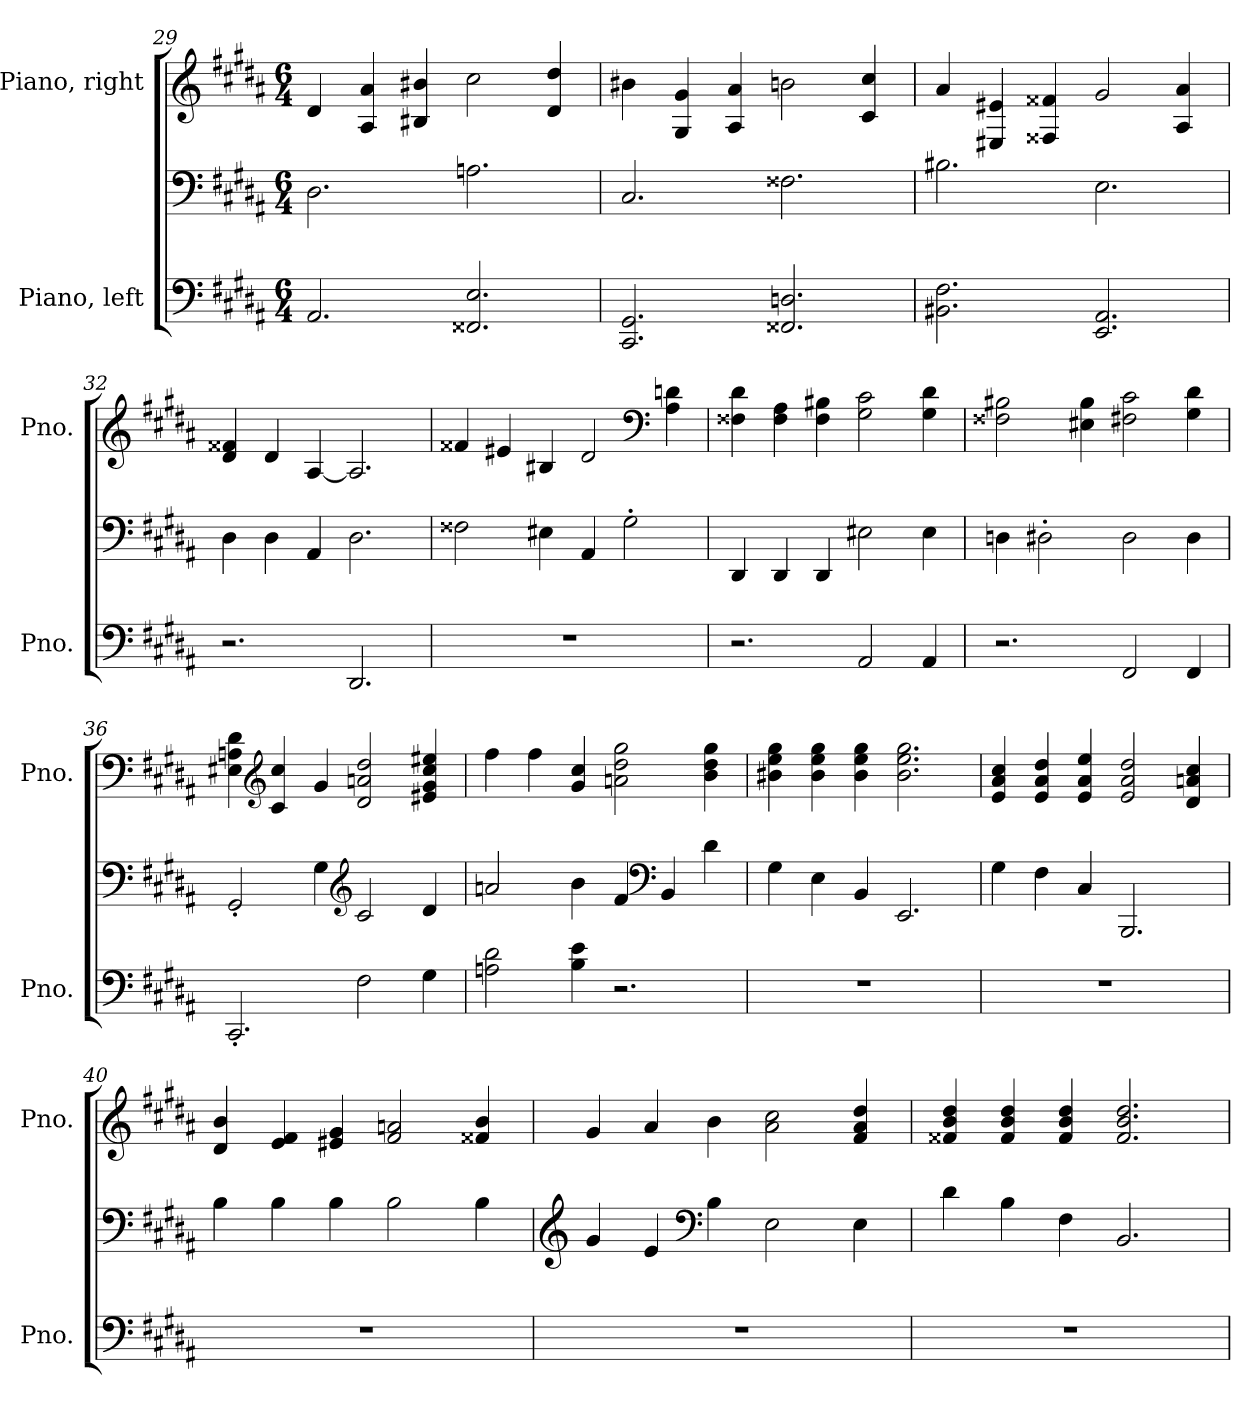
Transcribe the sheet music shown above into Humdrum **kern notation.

**kern	**kern	**kern
*part2	*part2	*part1
*staff3	*staff2	*staff1
*I"Piano, left	*	*I"Piano, right
*I'Pno.	*	*I'Pno.
*clefF4	*clefF4	*clefG2
*k[f#c#g#d#a#]	*k[f#c#g#d#a#]	*k[f#c#g#d#a#]
*M6/4	*M6/4	*M6/4
=29	=29	=29
2.AA#/	2.D#\	4d#/
.	.	4A#/ 4a#/
.	.	4B#X/ 4b#X/
2.FF##X/ 2.E/	2.An\	2cc#\
.	.	4d#/ 4dd#/
=30	=30	=30
2.CC#/ 2.GG#/	2.C#/	4b#X\
.	.	4G#/ 4g#/
.	.	4A#/ 4a#/
2.FF##X/ 2.Dn/	2.F##X\	2bn\
.	.	4c#/ 4cc#/
=31	=31	=31
2.BB#X\ 2.F#\	2.B#X\	4a#/
.	.	4E#X/ 4e#X/
.	.	4F##X/ 4f##X/
2.EE/ 2.AA#/	2.E\	2g#/
.	.	4A#/ 4a#/
=32	=32	=32
2.r	4D#\	4d#/ 4f##X/
.	4D#\	4d#/
.	4AA#/	[4A#/
2.DD#/	2.D#\	2.A#/]
!!LO:LB:g=z
=33	=33	=33
1.r	2F##X\	4f##X/
.	.	4e#X/
.	4E#X\	4B#X/
.	4AA#/	2d#/
.	2G#'\	.
*	*	*clefF4
.	.	4A#\ 4dn\
=34	=34	=34
2.r	4DD#/	4F##X\ 4d#\
.	4DD#/	4F##\ 4A#\
.	4DD#/	4F##\ 4B#X\
2AA#/	2E#X\	2G#\ 2c#\
4AA#/	4E#\	4G#\ 4d#\
=35	=35	=35
2.r	4Dn\	2F##X\ 2B#X\
.	2D#X'\	.
.	.	4E#X\ 4B#\
2FF#/	2D#\	2F#X\ 2c#\
4FF#/	4D#\	4G#\ 4d#\
=36	=36	=36
2.CC#'/	2GG#'/	4E#X\ 4An\ 4d#\
*	*	*clefG2
.	.	4c#/ 4cc#/
.	4G#\	4g#/
*	*clefG2	*
2F#\	2c#/	2d#/ 2an/ 2dd#/
4G#\	4d#/	4e#X/ 4g#/ 4cc#/ 4ee#X/
!!LO:PB:g=z
=37	=37	=37
2An\ 2d#\	2an/	4ff#\
.	.	4ff#\
4B\ 4e\	4b\	4g#/ 4cc#/
2.r	4f#/	2an\ 2dd#\ 2gg#\
*	*clefF4	*
.	4BB/	.
.	4d#\	4b\ 4dd#\ 4gg#\
=38	=38	=38
1.r	4G#\	4b#X\ 4ee\ 4gg#\
.	4E\	4b#\ 4ee\ 4gg#\
.	4BB/	4b#\ 4ee\ 4gg#\
.	2.EE/	2.b#\ 2.ee\ 2.gg#\
=39	=39	=39
1.r	4G#\	4e/ 4a#/ 4cc#/
.	4F#\	4e/ 4a#/ 4dd#/
.	4C#/	4e/ 4a#/ 4ee/
.	2.BBB/	2e/ 2a#/ 2dd#/
.	.	4d#/ 4an/ 4cc#/
=40	=40	=40
1.r	4B\	4d#/ 4b/
.	4B\	4e/ 4f#/
.	4B\	4e#X/ 4g#/
.	2B\	2f#/ 2an/
.	4B\	4f##X/ 4b/
=41	=41	=41
*	*clefG2	*
1.r	4g#/	4g#/
.	4e/	4a#/
*	*clefF4	*
.	4B\	4b\
.	2E\	2a#\ 2cc#\
.	4E\	4f#/ 4a#/ 4dd#/
!!LO:LB:g=z
=42	=42	=42
1.r	4d#\	4f##X/ 4b/ 4dd#/
.	4B\	4f##/ 4b/ 4dd#/
.	4F#\	4f##/ 4b/ 4dd#/
.	2.BB/	2.f##/ 2.b/ 2.dd#/
=	=	=
*-	*-	*-
